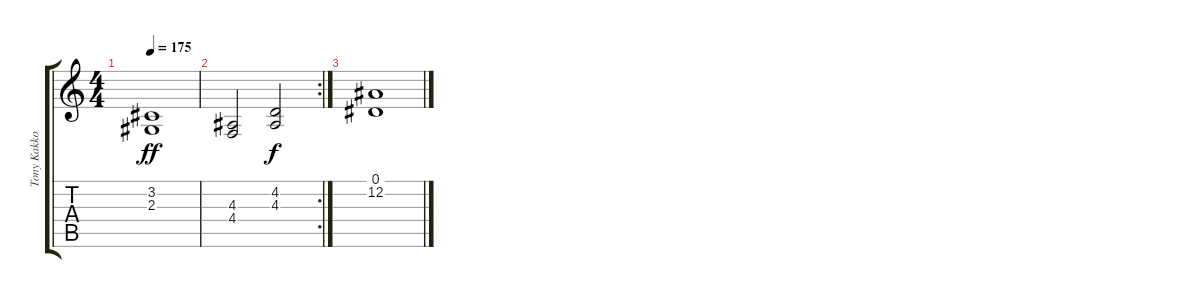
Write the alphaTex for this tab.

\track ("Tony Kakko" "Tony Kakko") {instrument choiraahs}
\staff {score tabs}
\tuning (Eb4 Bb3 Gb3 Db3 Ab2 Eb2) {hide}
\ts (4 4)
\tempo 175
\clef g2
\ks c
(3.2 2.3).1{dy ff} |
\rc 2
(4.3 4.4).2 (4.2 4.3).2{dy f} |
(0.1 12.2).1{volume 0}
